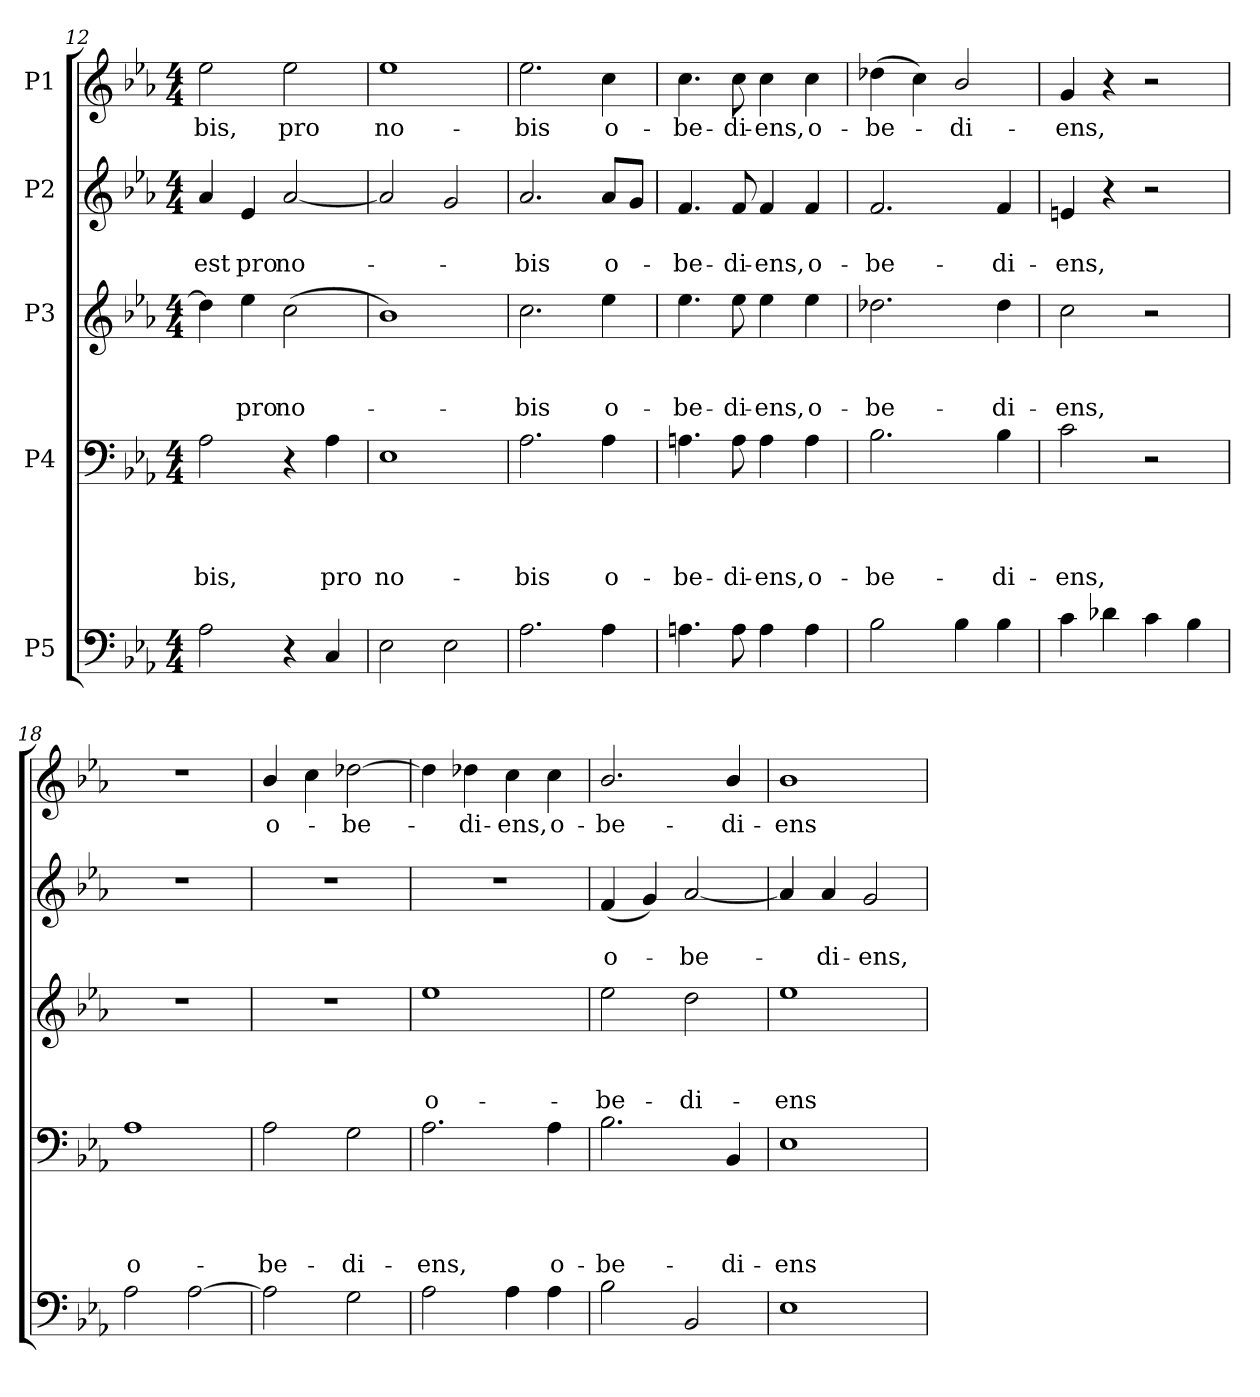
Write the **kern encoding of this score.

**kern	**kern	**text	**text	**text	**text	**kern	**text	**text	**text	**kern	**text	**text	**kern	**text
*part5	*part4	*part4	*part4	*part4	*part4	*part3	*part3	*part3	*part3	*part2	*part2	*part2	*part1	*part1
*staff5	*staff4	*staff4	*staff4	*staff4	*staff4	*staff3	*staff3	*staff3	*staff3	*staff2	*staff2	*staff2	*staff1	*staff1
*I"P5	*I"P4	*	*	*	*	*I"P3	*	*	*	*I"P2	*	*	*I"P1	*
*clefF4	*clefF4	*	*	*	*	*clefG2	*	*	*	*clefG2	*	*	*clefG2	*
*	*	*	*	*	*	*ITrd7c12	*	*	*	*	*	*	*	*
*k[b-e-a-]	*k[b-e-a-]	*	*	*	*	*k[b-e-a-]	*	*	*	*k[b-e-a-]	*	*	*k[b-e-a-]	*
*E-:	*E-:	*	*	*	*	*E-:	*	*	*	*E-:	*	*	*E-:	*
*M4/4	*M4/4	*	*	*	*	*M4/4	*	*	*	*M4/4	*	*	*M4/4	*
=12	=12	=12	=12	=12	=12	=12	=12	=12	=12	=12	=12	=12	=12	=12
!	!	!	!	!	!LO:LY:b	!	!	!	!	!	!	!LO:LY:b	!	!LO:LY:b
2A-\	2A-\	.	.	.	-bis,	4d-\]	.	.	.	4a-/	.	est	2ee-\	-bis,
!	!	!	!	!	!	!	!	!	!LO:LY:b	!	!	!LO:LY:b	!	!
.	.	.	.	.	.	4e-\	.	.	pro	4e-/	.	pro	.	.
!	!	!	!	!	!	!	!	!	!LO:LY:b	!	!	!LO:LY:b	!	!LO:LY:b
4r	4r	.	.	.	.	(>2c\	.	.	no-	[<2a-/	.	no-	2ee-\	pro
!	!	!	!	!	!LO:LY:b	!	!	!	!	!	!	!	!	!
4C/	4A-\	.	.	.	pro	.	.	.	.	.	.	.	.	.
!!LO:PB:g=z
=13	=13	=13	=13	=13	=13	=13	=13	=13	=13	=13	=13	=13	=13	=13
!	!	!	!	!	!LO:LY:b	!	!	!	!	!	!	!	!	!LO:LY:b
2E-\	1E-	.	.	.	no-	1B-)	.	.	.	2a-/]	.	.	1ee-	no-
2E-\	.	.	.	.	.	.	.	.	.	2g/	.	.	.	.
=14	=14	=14	=14	=14	=14	=14	=14	=14	=14	=14	=14	=14	=14	=14
!	!	!	!	!	!LO:LY:b	!	!	!	!LO:LY:b	!	!	!LO:LY:b	!	!LO:LY:b
2.A-\	2.A-\	.	.	.	-bis	2.c\	.	.	-bis	2.a-/	.	-bis	2.ee-\	-bis
!	!	!	!	!	!LO:LY:b	!	!	!	!LO:LY:b	!	!	!LO:LY:b	!	!LO:LY:b
4A-\	4A-\	.	.	.	o-	4e-\	.	.	o-	8a-/L	.	o-	4cc\	o-
.	.	.	.	.	.	.	.	.	.	8g/J	.	.	.	.
=15	=15	=15	=15	=15	=15	=15	=15	=15	=15	=15	=15	=15	=15	=15
!	!	!	!	!	!LO:LY:b	!	!	!	!LO:LY:b	!	!	!LO:LY:b	!	!LO:LY:b
4.An\	4.An\	.	.	.	-be-	4.e-\	.	.	-be-	4.f/	.	-be-	4.cc\	-be-
!	!	!	!	!	!LO:LY:b	!	!	!	!LO:LY:b	!	!	!LO:LY:b	!	!LO:LY:b
8A\	8A\	.	.	.	-di-	8e-\	.	.	-di-	8f/	.	-di-	8cc\	-di-
!	!	!	!	!	!LO:LY:b	!	!	!	!LO:LY:b	!	!	!LO:LY:b	!	!LO:LY:b
4A\	4A\	.	.	.	-ens,	4e-\	.	.	-ens,	4f/	.	-ens,	4cc\	-ens,
!	!	!	!	!	!LO:LY:b	!	!	!	!LO:LY:b	!	!	!LO:LY:b	!	!LO:LY:b
4A\	4A\	.	.	.	o-	4e-\	.	.	o-	4f/	.	o-	4cc\	o-
=16	=16	=16	=16	=16	=16	=16	=16	=16	=16	=16	=16	=16	=16	=16
!	!	!	!	!	!LO:LY:b	!	!	!	!LO:LY:b	!	!	!LO:LY:b	!	!LO:LY:b
2B-\	2.B-\	.	.	.	-be-	2.d-X\	.	.	-be-	2.f/	.	-be-	(>4dd-X\	-be-
.	.	.	.	.	.	.	.	.	.	.	.	.	4cc\)	.
!	!	!	!	!	!	!	!	!	!	!	!	!	!	!LO:LY:b
4B-\	.	.	.	.	.	.	.	.	.	.	.	.	2b-/	-di-
!	!	!	!	!	!LO:LY:b	!	!	!	!LO:LY:b	!	!	!LO:LY:b	!	!
4B-\	4B-\	.	.	.	-di-	4d-\	.	.	-di-	4f/	.	-di-	.	.
=17	=17	=17	=17	=17	=17	=17	=17	=17	=17	=17	=17	=17	=17	=17
!	!	!	!	!	!LO:LY:b	!	!	!	!LO:LY:b	!	!	!LO:LY:b	!	!LO:LY:b
4c\	2c\	.	.	.	-ens,	2c\	.	.	-ens,	4en/	.	-ens,	4g/	-ens,
4d-X\	.	.	.	.	.	.	.	.	.	4r	.	.	4r	.
4c\	2r	.	.	.	.	2r	.	.	.	2r	.	.	2r	.
4B-\	.	.	.	.	.	.	.	.	.	.	.	.	.	.
=18	=18	=18	=18	=18	=18	=18	=18	=18	=18	=18	=18	=18	=18	=18
!	!	!	!	!	!LO:LY:b	!	!	!	!	!	!	!	!	!
2A-\	1A-	.	.	.	o-	1r	.	.	.	1r	.	.	1r	.
[>2A-\	.	.	.	.	.	.	.	.	.	.	.	.	.	.
=19	=19	=19	=19	=19	=19	=19	=19	=19	=19	=19	=19	=19	=19	=19
!	!	!	!	!	!LO:LY:b	!	!	!	!	!	!	!	!	!LO:LY:b
2A-\]	2A-\	.	.	.	-be-	1r	.	.	.	1r	.	.	4b-/	o-
.	.	.	.	.	.	.	.	.	.	.	.	.	4cc\	.
!	!	!	!	!	!LO:LY:b	!	!	!	!	!	!	!	!	!LO:LY:b
2G\	2G\	.	.	.	-di-	.	.	.	.	.	.	.	[>2dd-X\	-be-
!!LO:LB:g=z
=20	=20	=20	=20	=20	=20	=20	=20	=20	=20	=20	=20	=20	=20	=20
!	!	!	!	!	!LO:LY:b	!	!	!	!LO:LY:b	!	!	!	!	!
2A-\	2.A-\	.	.	.	-ens,	1e-	.	.	o-	1r	.	.	4dd-\]	.
!	!	!	!	!	!	!	!	!	!	!	!	!	!	!LO:LY:b
.	.	.	.	.	.	.	.	.	.	.	.	.	4dd-X\	-di-
!	!	!	!	!	!	!	!	!	!	!	!	!	!	!LO:LY:b
4A-\	.	.	.	.	.	.	.	.	.	.	.	.	4cc\	-ens,
!	!	!	!	!	!LO:LY:b	!	!	!	!	!	!	!	!	!LO:LY:b
4A-\	4A-\	.	.	.	o-	.	.	.	.	.	.	.	4cc\	o-
=21	=21	=21	=21	=21	=21	=21	=21	=21	=21	=21	=21	=21	=21	=21
!	!	!	!	!	!LO:LY:b	!	!	!	!LO:LY:b	!	!	!LO:LY:b	!	!LO:LY:b
2B-\	2.B-\	.	.	.	-be-	2e-\	.	.	-be-	(<4f/	.	o-	2.b-/	-be-
.	.	.	.	.	.	.	.	.	.	4g/)	.	.	.	.
!	!	!	!	!	!	!	!	!	!LO:LY:b	!	!	!LO:LY:b	!	!
2BB-/	.	.	.	.	.	2d\	.	.	-di-	[<2a-/	.	-be-	.	.
!	!	!	!	!	!LO:LY:b	!	!	!	!	!	!	!	!	!LO:LY:b
.	4BB-/	.	.	.	-di-	.	.	.	.	.	.	.	4b-/	-di-
=22	=22	=22	=22	=22	=22	=22	=22	=22	=22	=22	=22	=22	=22	=22
!	!	!	!	!	!LO:LY:b	!	!	!	!LO:LY:b	!	!	!	!	!LO:LY:b
1E-	1E-	.	.	.	-ens	1e-	.	.	-ens	4a-/]	.	.	1b-	-ens
!	!	!	!	!	!	!	!	!	!	!	!	!LO:LY:b	!	!
.	.	.	.	.	.	.	.	.	.	4a-/	.	-di-	.	.
!	!	!	!	!	!	!	!	!	!	!	!	!LO:LY:b	!	!
.	.	.	.	.	.	.	.	.	.	2g/	.	-ens,	.	.
=	=	=	=	=	=	=	=	=	=	=	=	=	=	=
*-	*-	*-	*-	*-	*-	*-	*-	*-	*-	*-	*-	*-	*-	*-
